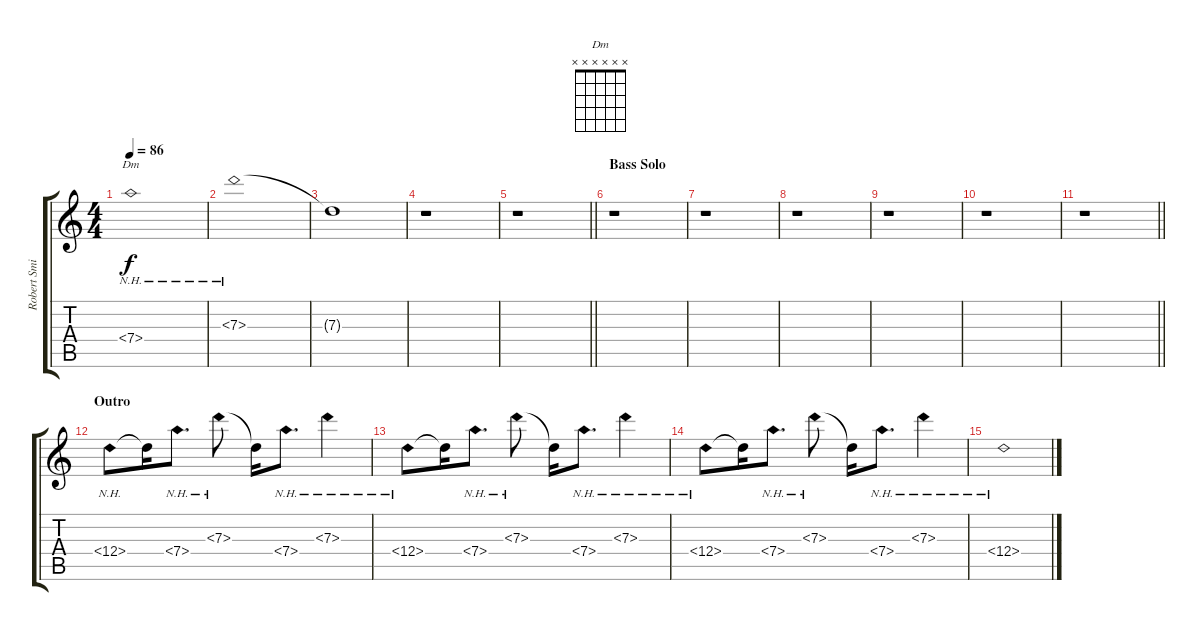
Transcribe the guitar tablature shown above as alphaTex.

\track ("Robert Smith 2" "Robert Smi") {instrument electricguitarclean}
\staff {score tabs}
\tuning (E4 B3 G3 D3 A2 E2) {hide}
\chord ("Dm" x x x x x x)
\ts (4 4)
\tempo 86
\clef g2
\ks c
7.4{nh}.1{ch "Dm" dy f} |
7.3{nh}.1 |
7.3{t}.1 |
r.1 |
\barLineRight lightlight
r.1 |
\section ("" "Bass Solo")
r.1 |
r.1 |
r.1 |
r.1 |
r.1 |
\barLineRight lightlight
r.1 |
\section ("" "Outro")
12.4{nh}.8 12.4{t}.16 7.4{nh}.8{d} 7.3{nh}.8 7.3{t}.16 7.4{nh}.8{d} 7.3{nh}.4 |
12.4{nh}.8 12.4{t}.16 7.4{nh}.8{d} 7.3{nh}.8 7.3{t}.16 7.4{nh}.8{d} 7.3{nh}.4 |
12.4{nh}.8 12.4{t}.16 7.4{nh}.8{d} 7.3{nh}.8 7.3{t}.16 7.4{nh}.8{d} 7.3{nh}.4 |
12.4{nh}.1
